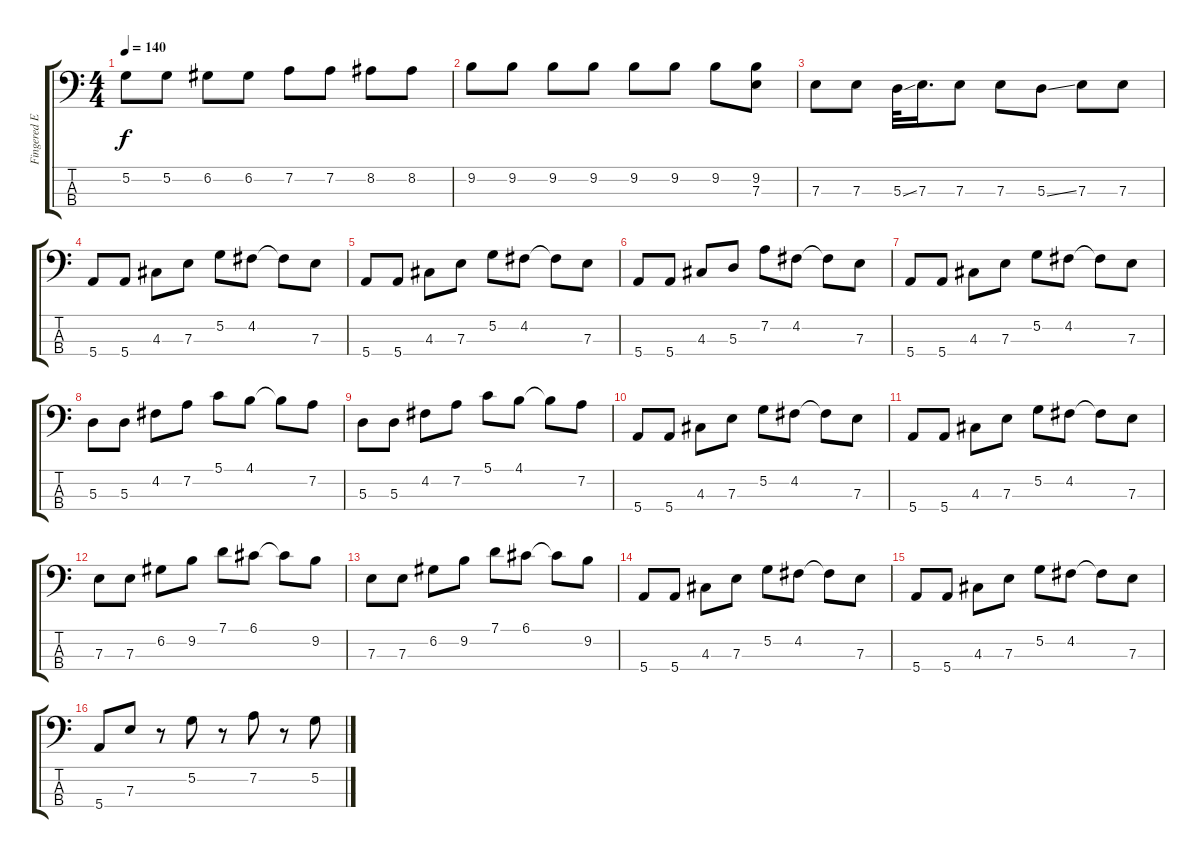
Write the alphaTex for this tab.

\track ("Fingered E Bass" "Fingered E") {instrument electricbassfinger}
\staff {score tabs}
\tuning (G2 D2 A1 E1) {hide}
\ts (4 4)
\tempo 140
\clef f4
\ks c
5.2.8{dy f} 5.2.8 6.2.8 6.2.8 7.2.8 7.2.8 8.2.8 8.2.8 |
9.2.8 9.2.8 9.2.8 9.2.8 9.2.8 9.2.8 9.2.8 (9.2 7.3).8 |
7.3.8 7.3.8 5.3{ss}.32 7.3.16{d} 7.3.8 7.3.8 5.3{ss}.8 7.3.8 7.3.8 |
5.4.8 5.4.8 4.3.8 7.3.8 5.2.8 4.2.8 4.2{t}.8 7.3.8 |
5.4.8 5.4.8 4.3.8 7.3.8 5.2.8 4.2.8 4.2{t}.8 7.3.8 |
5.4.8 5.4.8 4.3.8 5.3.8 7.2.8 4.2.8 4.2{t}.8 7.3.8 |
5.4.8 5.4.8 4.3.8 7.3.8 5.2.8 4.2.8 4.2{t}.8 7.3.8 |
5.3.8 5.3.8 4.2.8 7.2.8 5.1.8 4.1.8 4.1{t}.8 7.2.8 |
5.3.8 5.3.8 4.2.8 7.2.8 5.1.8 4.1.8 4.1{t}.8 7.2.8 |
5.4.8 5.4.8 4.3.8 7.3.8 5.2.8 4.2.8 4.2{t}.8 7.3.8 |
5.4.8 5.4.8 4.3.8 7.3.8 5.2.8 4.2.8 4.2{t}.8 7.3.8 |
7.3.8 7.3.8 6.2.8 9.2.8 7.1.8 6.1.8 6.1{t}.8 9.2.8 |
7.3.8 7.3.8 6.2.8 9.2.8 7.1.8 6.1.8 6.1{t}.8 9.2.8 |
5.4.8 5.4.8 4.3.8 7.3.8 5.2.8 4.2.8 4.2{t}.8 7.3.8 |
5.4.8 5.4.8 4.3.8 7.3.8 5.2.8 4.2.8 4.2{t}.8 7.3.8 |
5.4.8 7.3.8 r.8 5.2.8 r.8 7.2.8 r.8 5.2.8
